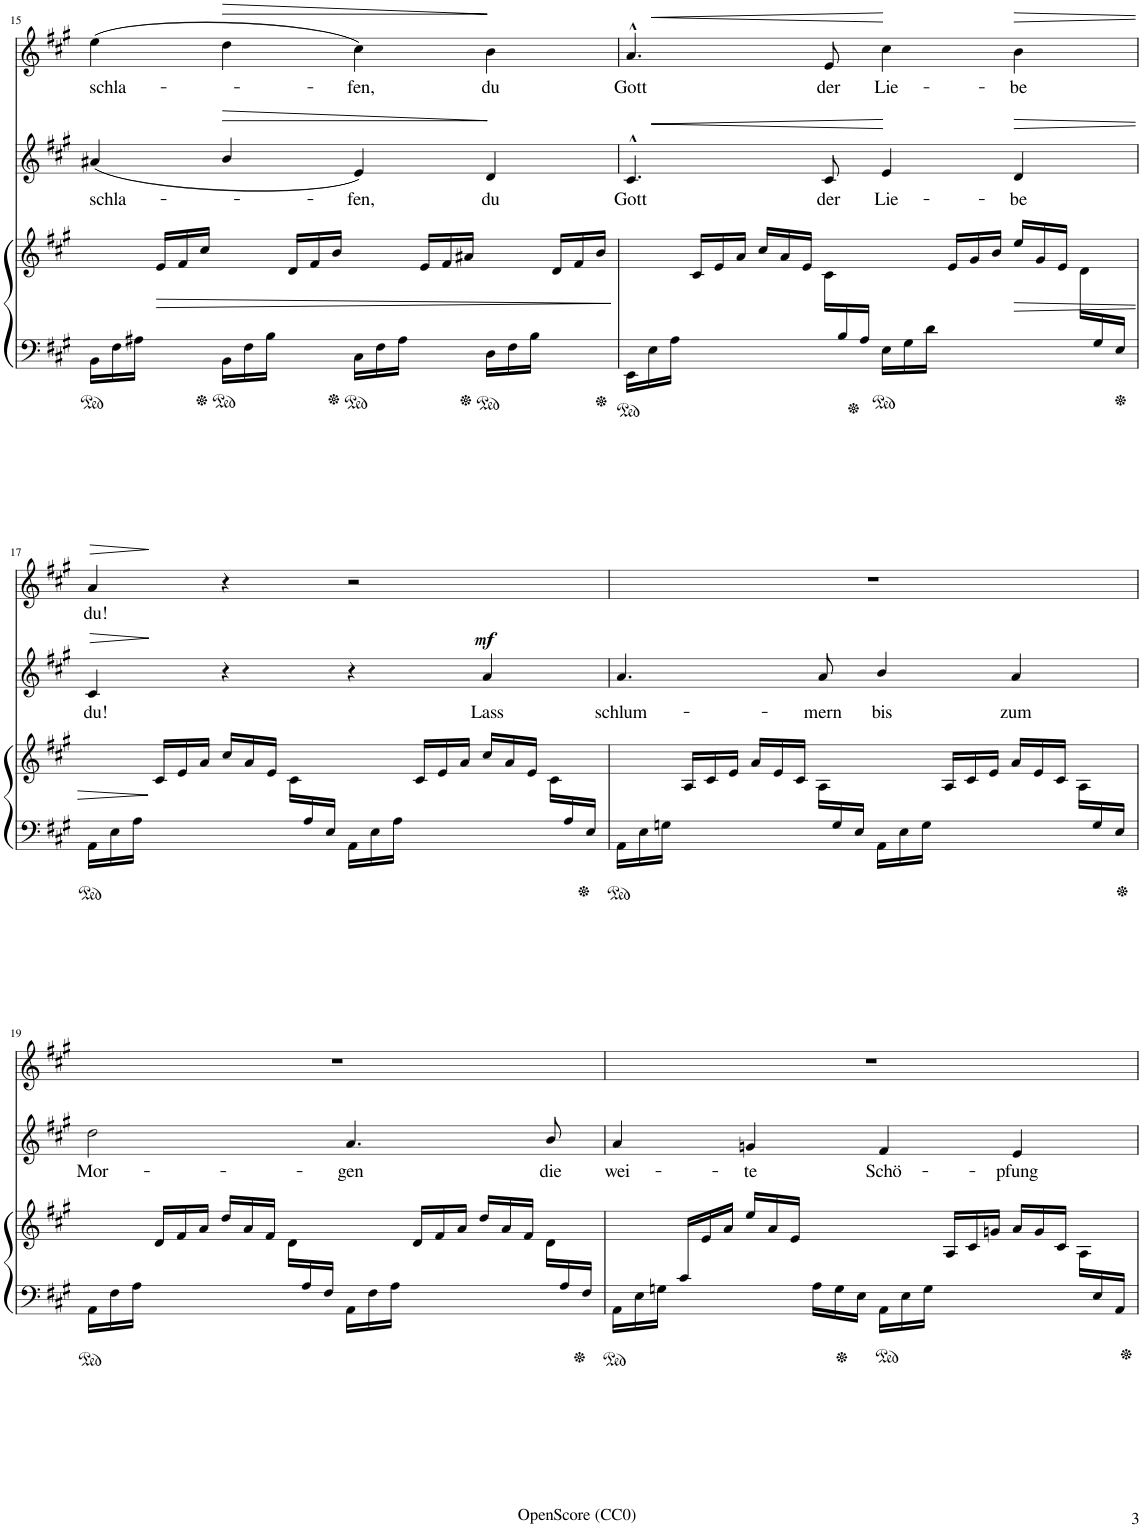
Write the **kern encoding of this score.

**kern	**kern	**dynam	**kern	**text	**dynam	**kern	**text	**dynam
*part3	*part3	*part3	*part2	*part2	*part2	*part1	*part1	*part1
*staff4	*staff3	*staff3/4	*staff2	*staff2	*staff2	*staff1	*staff1	*staff1
*I"Pianoforte	*	*	*I"Soprano 2	*	*	*I"Soprano 1	*	*
*I'Pno	*	*	*	*	*	*	*	*
!!LO:PB:g=z
*clefF4	*clefG2	*	*clefG2	*	*	*clefG2	*	*
*k[f#c#g#]	*k[f#c#g#]	*	*k[f#c#g#]	*	*	*k[f#c#g#]	*	*
*M4/4	*M4/4	*	*M4/4	*	*	*M4/4	*	*
*ped	*	*	*	*	*	*	*	*
=15	=15	=15	=15	=15	=15	=15	=15	=15
*^	*	*	*	*	*	*	*	*
!	!	!	!	!	!LO:LY:b	!	!	!LO:LY:b	!
24BB\LL	1ryy	8ryy	.	(4a#X/	schla-	.	(4ee\	schla-	.
24F#\	.	.	.	.	.	.	.	.	.
24A#X\JJ	.	.	.	.	.	.	.	.	.
!	!	!	!LO:HP:b	!	!	!	!	!	!
8ryy	.	24e/LL	>	.	.	.	.	.	.
.	.	24f#/	.	.	.	.	.	.	.
.	.	24cc#/JJ	.	.	.	.	.	.	.
*ped	*	*	*	*	*	*	*	*	*
*	*	*Xped	*	*	*	*	*	*	*
!	!	!	!	!	!	!LO:HP:b	!	!	!LO:HP:b
24BB\LL	.	8ryy	.	4b/	.	>	4dd\	.	>
24F#\	.	.	.	.	.	.	.	.	.
24B\JJ	.	.	.	.	.	.	.	.	.
8ryy	.	24d/LL	.	.	.	.	.	.	.
.	.	24f#/	.	.	.	.	.	.	.
.	.	24b/JJ	.	.	.	.	.	.	.
*ped	*	*	*	*	*	*	*	*	*
*	*	*Xped	*	*	*	*	*	*	*
!	!	!	!	!	!LO:LY:b	!	!	!LO:LY:b	!
24C#\LL	.	8ryy	.	4e/)	-fen,	.	4cc#\)	-fen,	.
24F#\	.	.	.	.	.	.	.	.	.
24A#\JJ	.	.	.	.	.	.	.	.	.
8ryy	.	24e/LL	.	.	.	.	.	.	.
.	.	24f#/	.	.	.	.	.	.	.
.	.	24a#X/JJ	.	.	.	.	.	.	.
*ped	*	*	*	*	*	*	*	*	*
*	*	*Xped	*	*	*	*	*	*	*
!	!	!	!	!	!LO:LY:b	!	!	!LO:LY:b	!
24D\LL	.	8ryy	.	4d/	du	]	4b\	du	]
24F#\	.	.	.	.	.	.	.	.	.
24B\JJ	.	.	.	.	.	.	.	.	.
8ryy	.	24d/LL	.	.	.	.	.	.	.
.	.	24f#/	.	.	.	.	.	.	.
.	.	24b/JJ	.	.	.	.	.	.	.
*v	*v	*	*	*	*	*	*	*	*
.	.	]	.	.	.	.	.	.
=16	=16	=16	=16	=16	=16	=16	=16	=16
*^	*	*	*	*	*	*	*	*
*	*	*Xped	*	*	*	*	*	*	*
!	!	!	!	!	!LO:LY:b	!LO:HP:b	!	!LO:LY:b	!LO:HP:b
24EE\LL	1ryy	8ryy	.	4.c#^^/	Gott	<	4.a^^/	Gott	<
24E\	.	.	.	.	.	.	.	.	.
24A\JJ	.	.	.	.	.	.	.	.	.
24%7ryy	.	24c#/LL	.	.	.	.	.	.	.
.	.	24e/	.	.	.	.	.	.	.
.	.	24a/JJ	.	.	.	.	.	.	.
.	.	24cc#/LL	.	.	.	.	.	.	.
.	.	24a/	.	.	.	.	.	.	.
.	.	24e/JJ	.	.	.	.	.	.	.
*	*	*Xbrackettup	*	*	*	*	*	*	*
!	!	!	!	!	!LO:LY:b	!	!	!LO:LY:b	!
.	.	24c#\LL	.	8c#/	der	.	8e/	der	.
24B/	.	24%5ryy	.	.	.	.	.	.	.
24A/JJ	.	.	.	.	.	.	.	.	.
!	!	!	!	!	!LO:LY:b	!	!	!LO:LY:b	!
24E\LL	.	.	.	4e/	Lie-	[	4cc#\	Lie-	[
24G#\	.	.	.	.	.	.	.	.	.
24d\JJ	.	.	.	.	.	.	.	.	.
*	*	*brackettup	*	*	*	*	*	*	*
24%7ryy	.	24e/LL	.	.	.	.	.	.	.
.	.	24g#/	.	.	.	.	.	.	.
.	.	24b/JJ	.	.	.	.	.	.	.
!	!	!	!LO:HP:b	!	!LO:LY:b	!LO:HP:b	!	!LO:LY:b	!LO:HP:b
.	.	24ee/LL	>	4d/	-be	>	4b\	-be	>
.	.	24g#/	.	.	.	.	.	.	.
.	.	24e/JJ	.	.	.	.	.	.	.
*	*	*Xbrackettup	*	*	*	*	*	*	*
.	.	24d\LL	.	.	.	.	.	.	.
24G#/	.	12ryy	.	.	.	.	.	.	.
24E/JJ	.	.	.	.	.	.	.	.	.
!!LO:LB:g=z
=17	=17	=17	=17	=17	=17	=17	=17	=17	=17
!	!	!	!	!	!LO:LY:b	!	!	!LO:LY:b	!
*	*	*	*	*^	*	*	*^	*	*
24AA\LL	1ryy	8ryy	.	4c#/	8ryy	du!	.	4a/	8ryy	du!	.
24E\	.	.	.	.	.	.	.	.	.	.	.
24A\JJ	.	.	.	.	.	.	.	.	.	.	.
*	*	*brackettup	*	*	*	*	*	*	*	*	*
24%7ryy	.	24c#/LL	]	.	8ryy	.	]	.	8ryy	.	]
.	.	24e/	.	.	.	.	.	.	.	.	.
.	.	24a/JJ	.	.	.	.	.	.	.	.	.
.	.	24cc#/LL	.	4r	4ryy	.	.	4r	4ryy	.	.
.	.	24a/	.	.	.	.	.	.	.	.	.
.	.	24e/JJ	.	.	.	.	.	.	.	.	.
*	*	*Xbrackettup	*	*	*	*	*	*	*	*	*
.	.	24c#\LL	.	.	.	.	.	.	.	.	.
24A/	.	24%5ryy	.	.	.	.	.	.	.	.	.
24E/JJ	.	.	.	.	.	.	.	.	.	.	.
24AA\LL	.	.	.	4r	2ryy	.	.	2r	2ryy	.	.
24E\	.	.	.	.	.	.	.	.	.	.	.
24A\JJ	.	.	.	.	.	.	.	.	.	.	.
*	*	*brackettup	*	*	*	*	*	*	*	*	*
24%7ryy	.	24c#/LL	.	.	.	.	.	.	.	.	.
.	.	24e/	.	.	.	.	.	.	.	.	.
.	.	24a/JJ	.	.	.	.	.	.	.	.	.
!	!	!	!	!	!	!LO:LY:b	!LO:DY:a	!	!	!	!
.	.	24cc#/LL	.	4a/	.	Lass	mf	.	.	.	.
.	.	24a/	.	.	.	.	.	.	.	.	.
.	.	24e/JJ	.	.	.	.	.	.	.	.	.
*	*	*Xbrackettup	*	*	*	*	*	*	*	*	*
.	.	24c#\LL	.	.	.	.	.	.	.	.	.
24A/	.	12ryy	.	.	.	.	.	.	.	.	.
24E/JJ	.	.	.	.	.	.	.	.	.	.	.
*	*	*	*	*v	*v	*	*	*	*	*	*
*	*	*	*	*	*	*	*v	*v	*	*
=18	=18	=18	=18	=18	=18	=18	=18	=18	=18
!	!	!	!	!	!LO:LY:b	!	!	!	!
24AA\LL	1ryy	8ryy	.	4.a/	schlum-	.	1r	.	.
24E\	.	.	.	.	.	.	.	.	.
24Gn\JJ	.	.	.	.	.	.	.	.	.
*	*	*brackettup	*	*	*	*	*	*	*
24%7ryy	.	24A/LL	.	.	.	.	.	.	.
.	.	24c#/	.	.	.	.	.	.	.
.	.	24e/JJ	.	.	.	.	.	.	.
.	.	24a/LL	.	.	.	.	.	.	.
.	.	24e/	.	.	.	.	.	.	.
.	.	24c#/JJ	.	.	.	.	.	.	.
*	*	*Xbrackettup	*	*	*	*	*	*	*
!	!	!	!	!	!LO:LY:b	!	!	!	!
.	.	24A\LL	.	8a/	-mern	.	.	.	.
24G/	.	24%5ryy	.	.	.	.	.	.	.
24E/JJ	.	.	.	.	.	.	.	.	.
!	!	!	!	!	!LO:LY:b	!	!	!	!
24AA\LL	.	.	.	4b/	bis	.	.	.	.
24E\	.	.	.	.	.	.	.	.	.
24G\JJ	.	.	.	.	.	.	.	.	.
*	*	*brackettup	*	*	*	*	*	*	*
24%7ryy	.	24A/LL	.	.	.	.	.	.	.
.	.	24c#/	.	.	.	.	.	.	.
.	.	24e/JJ	.	.	.	.	.	.	.
!	!	!	!	!	!LO:LY:b	!	!	!	!
.	.	24a/LL	.	4a/	zum	.	.	.	.
.	.	24e/	.	.	.	.	.	.	.
.	.	24c#/JJ	.	.	.	.	.	.	.
*	*	*Xbrackettup	*	*	*	*	*	*	*
.	.	24A\LL	.	.	.	.	.	.	.
24G/	.	12ryy	.	.	.	.	.	.	.
24E/JJ	.	.	.	.	.	.	.	.	.
!!LO:LB:g=z
=19	=19	=19	=19	=19	=19	=19	=19	=19	=19
!	!	!	!	!	!LO:LY:b	!	!	!	!
24AA\LL	1ryy	8ryy	.	2dd\	Mor-	.	1r	.	.
24F#\	.	.	.	.	.	.	.	.	.
24A\JJ	.	.	.	.	.	.	.	.	.
*	*	*brackettup	*	*	*	*	*	*	*
24%7ryy	.	24d/LL	.	.	.	.	.	.	.
.	.	24f#/	.	.	.	.	.	.	.
.	.	24a/JJ	.	.	.	.	.	.	.
.	.	24dd/LL	.	.	.	.	.	.	.
.	.	24a/	.	.	.	.	.	.	.
.	.	24f#/JJ	.	.	.	.	.	.	.
*	*	*Xbrackettup	*	*	*	*	*	*	*
.	.	24d\LL	.	.	.	.	.	.	.
24A/	.	24%5ryy	.	.	.	.	.	.	.
24F#/JJ	.	.	.	.	.	.	.	.	.
!	!	!	!	!	!LO:LY:b	!	!	!	!
24AA\LL	.	.	.	4.a/	-gen	.	.	.	.
24F#\	.	.	.	.	.	.	.	.	.
24A\JJ	.	.	.	.	.	.	.	.	.
*	*	*brackettup	*	*	*	*	*	*	*
24%7ryy	.	24d/LL	.	.	.	.	.	.	.
.	.	24f#/	.	.	.	.	.	.	.
.	.	24a/JJ	.	.	.	.	.	.	.
.	.	24dd/LL	.	.	.	.	.	.	.
.	.	24a/	.	.	.	.	.	.	.
.	.	24f#/JJ	.	.	.	.	.	.	.
*	*	*Xbrackettup	*	*	*	*	*	*	*
!	!	!	!	!	!LO:LY:b	!	!	!	!
.	.	24d\LL	.	8b/	die	.	.	.	.
24A/	.	12ryy	.	.	.	.	.	.	.
24F#/JJ	.	.	.	.	.	.	.	.	.
=20	=20	=20	=20	=20	=20	=20	=20	=20	=20
!	!	!	!	!	!LO:LY:b	!	!	!	!
24AA\LL	1ryy	6ryy	.	4a/	wei-	.	1r	.	.
24E\	.	.	.	.	.	.	.	.	.
24Gn\JJ	.	.	.	.	.	.	.	.	.
*Xbrackettup	*	*	*	*	*	*	*	*	*
24c#/LL	.	.	.	.	.	.	.	.	.
24%5ryy	.	24e/	.	.	.	.	.	.	.
.	.	24a/JJ	.	.	.	.	.	.	.
*	*	*brackettup	*	*	*	*	*	*	*
!	!	!	!	!	!LO:LY:b	!	!	!	!
.	.	24ee/LL	.	4gn/	-te	.	.	.	.
.	.	24a/	.	.	.	.	.	.	.
.	.	24e/JJ	.	.	.	.	.	.	.
*brackettup	*	*	*	*	*	*	*	*	*
24A\LL	.	4ryy	.	.	.	.	.	.	.
24G\	.	.	.	.	.	.	.	.	.
24E\JJ	.	.	.	.	.	.	.	.	.
!	!	!	!	!	!LO:LY:b	!	!	!	!
24AA\LL	.	.	.	4f#/	Schö-	.	.	.	.
24E\	.	.	.	.	.	.	.	.	.
24G\JJ	.	.	.	.	.	.	.	.	.
24%7ryy	.	24A/LL	.	.	.	.	.	.	.
.	.	24c#/	.	.	.	.	.	.	.
.	.	24gn/JJ	.	.	.	.	.	.	.
!	!	!	!	!	!LO:LY:b	!	!	!	!
.	.	24a/LL	.	4e/	-pfung	.	.	.	.
.	.	24g/	.	.	.	.	.	.	.
.	.	24c#/JJ	.	.	.	.	.	.	.
*	*	*Xbrackettup	*	*	*	*	*	*	*
.	.	24A\LL	.	.	.	.	.	.	.
24E/	.	12ryy	.	.	.	.	.	.	.
24AA/JJ	.	.	.	.	.	.	.	.	.
*v	*v	*	*	*	*	*	*	*	*
=	=	=	=	=	=	=	=	=
*-	*-	*-	*-	*-	*-	*-	*-	*-
